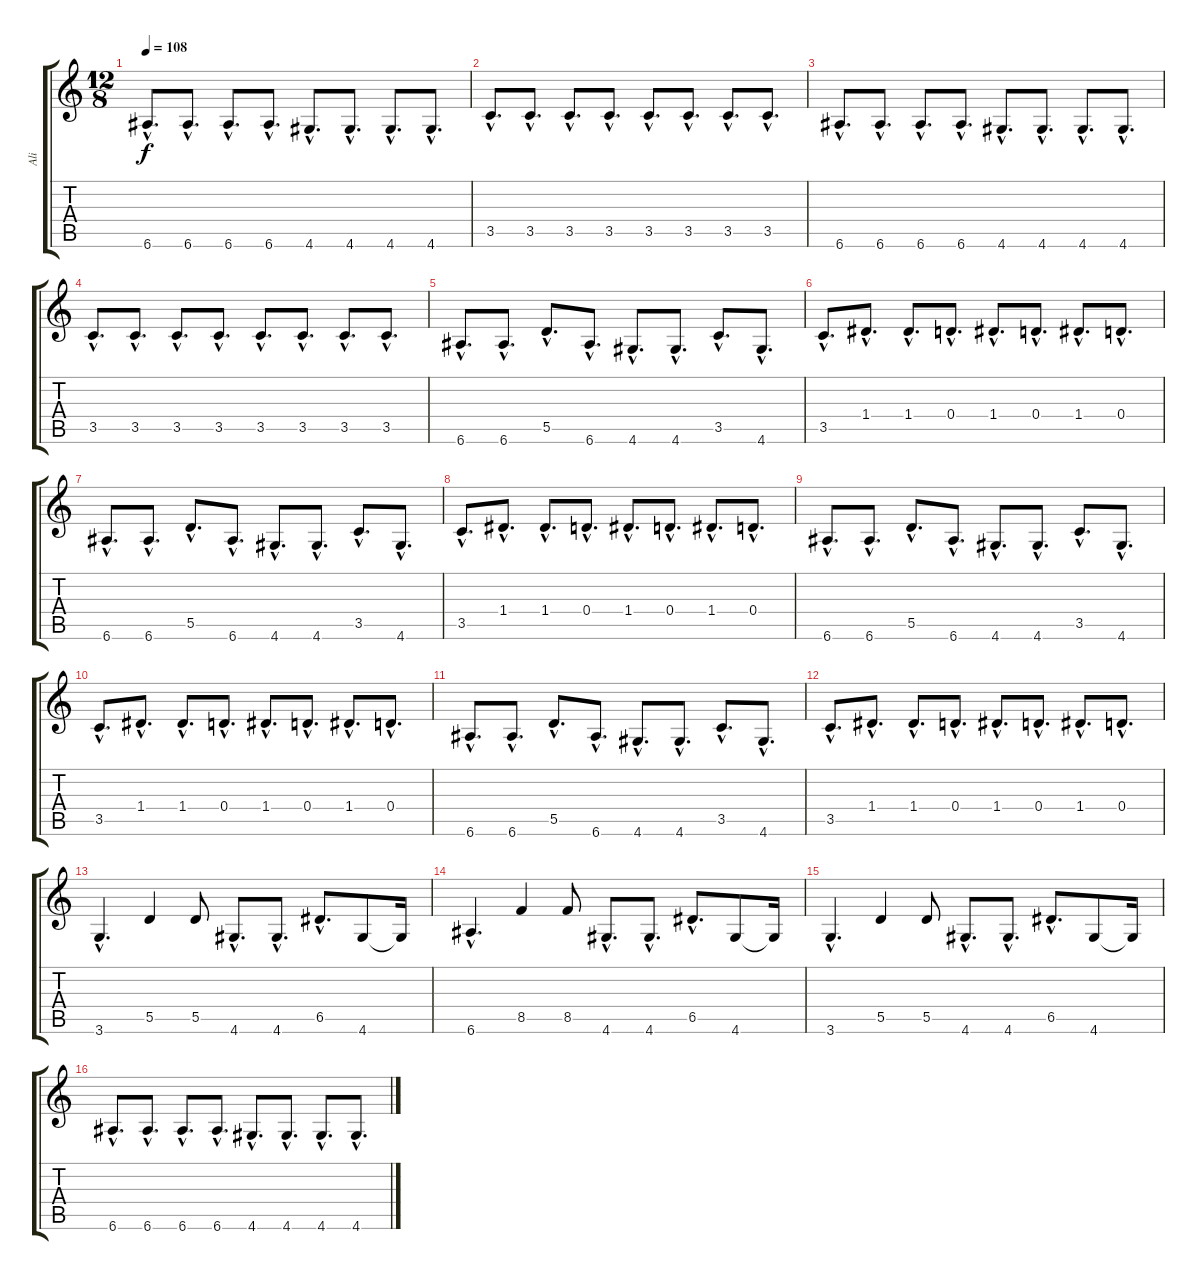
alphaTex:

\track ("Ali" "Ali") {instrument acousticbass}
\staff {score tabs}
\tuning (E4 B3 G3 D3 A2 E2) {hide}
\ts (12 8)
\tempo 108
\clef g2
\ks c
6.6{hac}.8{d dy f} 6.6{hac}.8{d} 6.6{hac}.8{d} 6.6{hac}.8{d} 4.6{hac}.8{d} 4.6{hac}.8{d} 4.6{hac}.8{d} 4.6{hac}.8{d} |
3.5{hac}.8{d} 3.5{hac}.8{d} 3.5{hac}.8{d} 3.5{hac}.8{d} 3.5{hac}.8{d} 3.5{hac}.8{d} 3.5{hac}.8{d} 3.5{hac}.8{d} |
6.6{hac}.8{d} 6.6{hac}.8{d} 6.6{hac}.8{d} 6.6{hac}.8{d} 4.6{hac}.8{d} 4.6{hac}.8{d} 4.6{hac}.8{d} 4.6{hac}.8{d} |
3.5{hac}.8{d} 3.5{hac}.8{d} 3.5{hac}.8{d} 3.5{hac}.8{d} 3.5{hac}.8{d} 3.5{hac}.8{d} 3.5{hac}.8{d} 3.5{hac}.8{d} |
6.6{hac}.8{d} 6.6{hac}.8{d} 5.5{hac}.8{d} 6.6{hac}.8{d} 4.6{hac}.8{d} 4.6{hac}.8{d} 3.5{hac}.8{d} 4.6{hac}.8{d} |
3.5{hac}.8{d} 1.4{hac}.8{d} 1.4{hac}.8{d} 0.4{hac}.8{d} 1.4{hac}.8{d} 0.4{hac}.8{d} 1.4{hac}.8{d} 0.4{hac}.8{d} |
6.6{hac}.8{d} 6.6{hac}.8{d} 5.5{hac}.8{d} 6.6{hac}.8{d} 4.6{hac}.8{d} 4.6{hac}.8{d} 3.5{hac}.8{d} 4.6{hac}.8{d} |
3.5{hac}.8{d} 1.4{hac}.8{d} 1.4{hac}.8{d} 0.4{hac}.8{d} 1.4{hac}.8{d} 0.4{hac}.8{d} 1.4{hac}.8{d} 0.4{hac}.8{d} |
6.6{hac}.8{d} 6.6{hac}.8{d} 5.5{hac}.8{d} 6.6{hac}.8{d} 4.6{hac}.8{d} 4.6{hac}.8{d} 3.5{hac}.8{d} 4.6{hac}.8{d} |
3.5{hac}.8{d} 1.4{hac}.8{d} 1.4{hac}.8{d} 0.4{hac}.8{d} 1.4{hac}.8{d} 0.4{hac}.8{d} 1.4{hac}.8{d} 0.4{hac}.8{d} |
6.6{hac}.8{d} 6.6{hac}.8{d} 5.5{hac}.8{d} 6.6{hac}.8{d} 4.6{hac}.8{d} 4.6{hac}.8{d} 3.5{hac}.8{d} 4.6{hac}.8{d} |
3.5{hac}.8{d} 1.4{hac}.8{d} 1.4{hac}.8{d} 0.4{hac}.8{d} 1.4{hac}.8{d} 0.4{hac}.8{d} 1.4{hac}.8{d} 0.4{hac}.8{d} |
3.6{hac}.4{d} 5.5.4 5.5.8 4.6{hac}.8{d} 4.6{hac}.8{d} 6.5{hac}.8{d} 4.6.8 4.6{t}.16 |
6.6{hac}.4{d} 8.5.4 8.5.8 4.6{hac}.8{d} 4.6{hac}.8{d} 6.5{hac}.8{d} 4.6.8 4.6{t}.16 |
3.6{hac}.4{d} 5.5.4 5.5.8 4.6{hac}.8{d} 4.6{hac}.8{d} 6.5{hac}.8{d} 4.6.8 4.6{t}.16 |
6.6{hac}.8{d} 6.6{hac}.8{d} 6.6{hac}.8{d} 6.6{hac}.8{d} 4.6{hac}.8{d} 4.6{hac}.8{d} 4.6{hac}.8{d} 4.6{hac}.8{d}
